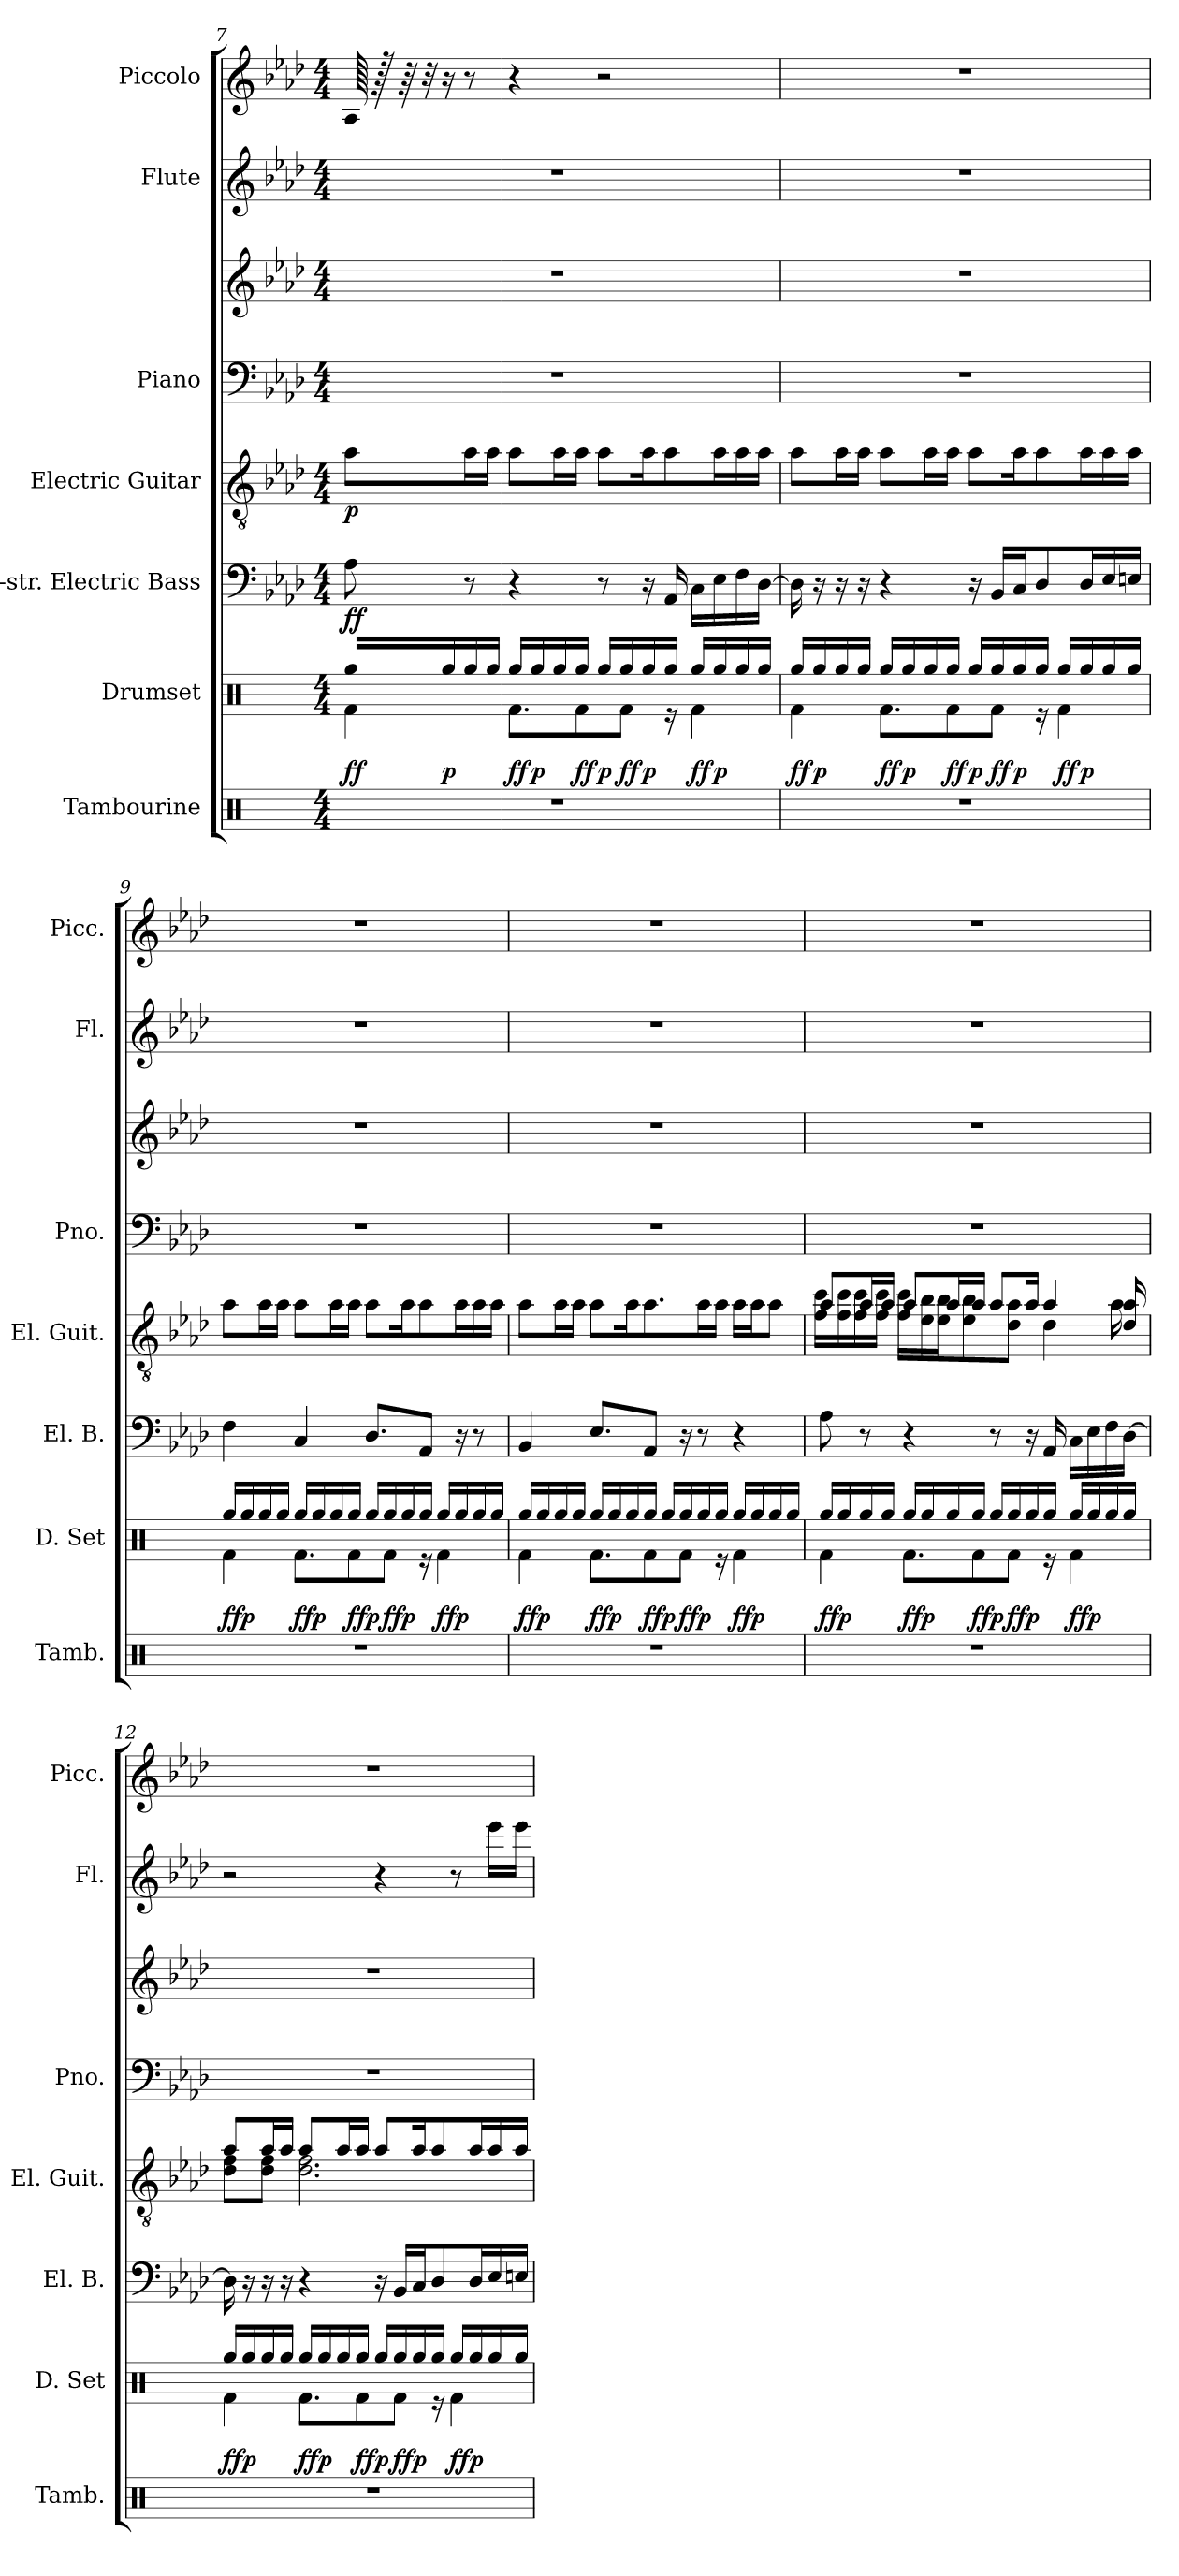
**kern	**kern	**dynam	**kern	**dynam	**kern	**dynam	**kern	**kern	**kern	**kern
*part7	*part6	*part6	*part5	*part5	*part4	*part4	*part3	*part3	*part2	*part1
*staff8	*staff7	*staff7	*staff6	*staff6	*staff5	*staff5	*staff4	*staff3	*staff2	*staff1
*I"Tambourine	*I"Drumset	*	*I"6-str. Electric Bass	*	*I"Electric Guitar	*	*I"Piano	*	*I"Flute	*I"Piccolo
*I'Tamb.	*I'D. Set	*	*I'El. B.	*	*I'El. Guit.	*	*I'Pno.	*	*I'Fl.	*I'Picc.
!!LO:PB:g=z
*clefX	*clefX	*	*clefF4	*	*clefGv2	*	*clefF4	*clefG2	*clefG2	*clefG2
*	*	*	*ITrd7c12	*	*	*	*	*	*	*ITrd-7c-12
*k[]	*k[]	*	*k[b-e-a-d-]	*	*k[b-e-a-d-]	*	*k[b-e-a-d-]	*k[b-e-a-d-]	*k[b-e-a-d-]	*k[b-e-a-d-]
*M4/4	*M4/4	*	*M4/4	*	*M4/4	*	*M4/4	*M4/4	*M4/4	*M4/4
=7	=7	=7	=7	=7	=7	=7	=7	=7	=7	=7
*	*^	*	*	*	*	*	*	*	*	*
!	!	!	!LO:DY:b	!	!LO:DY:b	!	!LO:DY:b	!	!	!	!
1r	16Rgg/LL	4Rf\	ff	8AA-\	ff	8a-\L	p	1r	1r	1r	128a-/
.	.	.	.	.	.	.	.	.	.	.	128r
.	.	.	.	.	.	.	.	.	.	.	64r
.	.	.	.	.	.	.	.	.	.	.	32r
!	!	!	!LO:DY:b	!	!	!	!	!	!	!	!
.	16Rgg/	.	p	.	.	.	.	.	.	.	16r
.	16Rgg/	.	.	8r	.	16a-\L	.	.	.	.	8r
.	16Rgg/JJ	.	.	.	.	16a-\JJ	.	.	.	.	.
!	!	!	!LO:DY:b	!	!	!	!	!	!	!	!
.	16Rgg/LL	8.Rf\L	ff	4r	.	8a-\L	.	.	.	.	4r
!	!	!	!LO:DY:b	!	!	!	!	!	!	!	!
.	16Rgg/	.	p	.	.	.	.	.	.	.	.
.	16Rgg/	.	.	.	.	16a-\L	.	.	.	.	.
!	!	!	!LO:DY:b	!	!	!	!	!	!	!	!
.	16Rgg/JJ	8Rf\	ff	.	.	16a-\JJ	.	.	.	.	.
!	!	!	!LO:DY:b	!	!	!	!	!	!	!	!
.	16Rgg/LL	.	p	8r	.	8a-\L	.	.	.	.	2r
!	!	!	!LO:DY:b	!	!	!	!	!	!	!	!
.	16Rgg/	8Rf\J	ff	.	.	.	.	.	.	.	.
!	!	!	!LO:DY:b	!	!	!	!	!	!	!	!
.	16Rgg/	.	p	16r	.	16a-\K	.	.	.	.	.
.	16Rgg/JJ	16r	.	16AAA-/	.	8a-\	.	.	.	.	.
!	!	!	!LO:DY:b	!	!	!	!	!	!	!	!
.	16Rgg/LL	4Rf\	ff	16CC\LL	.	.	.	.	.	.	.
!	!	!	!LO:DY:b	!	!	!	!	!	!	!	!
.	16Rgg/	.	p	16EE-\	.	16a-\L	.	.	.	.	.
.	16Rgg/	.	.	16FF\	.	16a-\	.	.	.	.	.
.	16Rgg/JJ	.	.	[16DD-\JJ	.	16a-\JJ	.	.	.	.	.
=8	=8	=8	=8	=8	=8	=8	=8	=8	=8	=8	=8
!	!	!	!LO:DY:b	!	!	!	!	!	!	!	!
1r	16Rgg/LL	4Rf\	ff	16DD-\]	.	8a-\L	.	1r	1r	1r	1r
!	!	!	!LO:DY:b	!	!	!	!	!	!	!	!
.	16Rgg/	.	p	16r	.	.	.	.	.	.	.
.	16Rgg/	.	.	16r	.	16a-\L	.	.	.	.	.
.	16Rgg/JJ	.	.	16r	.	16a-\JJ	.	.	.	.	.
!	!	!	!LO:DY:b	!	!	!	!	!	!	!	!
.	16Rgg/LL	8.Rf\L	ff	4r	.	8a-\L	.	.	.	.	.
!	!	!	!LO:DY:b	!	!	!	!	!	!	!	!
.	16Rgg/	.	p	.	.	.	.	.	.	.	.
.	16Rgg/	.	.	.	.	16a-\L	.	.	.	.	.
!	!	!	!LO:DY:b	!	!	!	!	!	!	!	!
.	16Rgg/JJ	8Rf\	ff	.	.	16a-\JJ	.	.	.	.	.
!	!	!	!LO:DY:b	!	!	!	!	!	!	!	!
.	16Rgg/LL	.	p	16r	.	8a-\L	.	.	.	.	.
!	!	!	!LO:DY:b	!	!	!	!	!	!	!	!
.	16Rgg/	8Rf\J	ff	16BBB-/LL	.	.	.	.	.	.	.
!	!	!	!LO:DY:b	!	!	!	!	!	!	!	!
.	16Rgg/	.	p	16CC/J	.	16a-\K	.	.	.	.	.
.	16Rgg/JJ	16r	.	8DD-/	.	8a-\	.	.	.	.	.
!	!	!	!LO:DY:b	!	!	!	!	!	!	!	!
.	16Rgg/LL	4Rf\	ff	.	.	.	.	.	.	.	.
!	!	!	!LO:DY:b	!	!	!	!	!	!	!	!
.	16Rgg/	.	p	16DD-/L	.	16a-\L	.	.	.	.	.
.	16Rgg/	.	.	16EE-/	.	16a-\	.	.	.	.	.
.	16Rgg/JJ	.	.	16EEn/JJ	.	16a-\JJ	.	.	.	.	.
!!LO:PB:g=z
=9	=9	=9	=9	=9	=9	=9	=9	=9	=9	=9	=9
!	!	!	!LO:DY:b	!	!	!	!	!	!	!	!
1r	16Rgg/LL	4Rf\	ff	4FF\	.	8a-\L	.	1r	1r	1r	1r
!	!	!	!LO:DY:b	!	!	!	!	!	!	!	!
.	16Rgg/	.	p	.	.	.	.	.	.	.	.
.	16Rgg/	.	.	.	.	16a-\L	.	.	.	.	.
.	16Rgg/JJ	.	.	.	.	16a-\JJ	.	.	.	.	.
!	!	!	!LO:DY:b	!	!	!	!	!	!	!	!
.	16Rgg/LL	8.Rf\L	ff	4CC/	.	8a-\L	.	.	.	.	.
!	!	!	!LO:DY:b	!	!	!	!	!	!	!	!
.	16Rgg/	.	p	.	.	.	.	.	.	.	.
.	16Rgg/	.	.	.	.	16a-\L	.	.	.	.	.
!	!	!	!LO:DY:b	!	!	!	!	!	!	!	!
.	16Rgg/JJ	8Rf\	ff	.	.	16a-\JJ	.	.	.	.	.
!	!	!	!LO:DY:b	!	!	!	!	!	!	!	!
.	16Rgg/LL	.	p	8.DD-/L	.	8a-\L	.	.	.	.	.
!	!	!	!LO:DY:b	!	!	!	!	!	!	!	!
.	16Rgg/	8Rf\J	ff	.	.	.	.	.	.	.	.
!	!	!	!LO:DY:b	!	!	!	!	!	!	!	!
.	16Rgg/	.	p	.	.	16a-\K	.	.	.	.	.
.	16Rgg/JJ	16r	.	8AAA-/J	.	8a-\	.	.	.	.	.
!	!	!	!LO:DY:b	!	!	!	!	!	!	!	!
.	16Rgg/LL	4Rf\	ff	.	.	.	.	.	.	.	.
!	!	!	!LO:DY:b	!	!	!	!	!	!	!	!
.	16Rgg/	.	p	16r	.	16a-\L	.	.	.	.	.
.	16Rgg/	.	.	8r	.	16a-\	.	.	.	.	.
.	16Rgg/JJ	.	.	.	.	16a-\JJ	.	.	.	.	.
=10	=10	=10	=10	=10	=10	=10	=10	=10	=10	=10	=10
!	!	!	!LO:DY:b	!	!	!	!	!	!	!	!
1r	16Rgg/LL	4Rf\	ff	4BBB-/	.	8a-\L	.	1r	1r	1r	1r
!	!	!	!LO:DY:b	!	!	!	!	!	!	!	!
.	16Rgg/	.	p	.	.	.	.	.	.	.	.
.	16Rgg/	.	.	.	.	16a-\L	.	.	.	.	.
.	16Rgg/JJ	.	.	.	.	16a-\JJ	.	.	.	.	.
!	!	!	!LO:DY:b	!	!	!	!	!	!	!	!
.	16Rgg/LL	8.Rf\L	ff	8.EE-/L	.	8a-\L	.	.	.	.	.
!	!	!	!LO:DY:b	!	!	!	!	!	!	!	!
.	16Rgg/	.	p	.	.	.	.	.	.	.	.
.	16Rgg/	.	.	.	.	16a-\K	.	.	.	.	.
!	!	!	!LO:DY:b	!	!	!	!	!	!	!	!
.	16Rgg/JJ	8Rf\	ff	8AAA-/J	.	8.a-\	.	.	.	.	.
!	!	!	!LO:DY:b	!	!	!	!	!	!	!	!
.	16Rgg/LL	.	p	.	.	.	.	.	.	.	.
!	!	!	!LO:DY:b	!	!	!	!	!	!	!	!
.	16Rgg/	8Rf\J	ff	16r	.	.	.	.	.	.	.
!	!	!	!LO:DY:b	!	!	!	!	!	!	!	!
.	16Rgg/	.	p	8r	.	16a-\L	.	.	.	.	.
.	16Rgg/JJ	16r	.	.	.	16a-\JJ	.	.	.	.	.
!	!	!	!LO:DY:b	!	!	!	!	!	!	!	!
.	16Rgg/LL	4Rf\	ff	4r	.	16a-\LL	.	.	.	.	.
!	!	!	!LO:DY:b	!	!	!	!	!	!	!	!
.	16Rgg/	.	p	.	.	16a-\J	.	.	.	.	.
.	16Rgg/	.	.	.	.	8a-\J	.	.	.	.	.
.	16Rgg/JJ	.	.	.	.	.	.	.	.	.	.
!!LO:PB:g=z
=11	=11	=11	=11	=11	=11	=11	=11	=11	=11	=11	=11
*	*	*	*	*	*	*^	*	*	*	*	*
!	!	!	!LO:DY:b	!	!	!	!	!	!	!	!	!
1r	16Rgg/LL	4Rf\	ff	8AA-\	.	8a-/L	16f\ 16cc\LL	.	1r	1r	1r	1r
!	!	!	!LO:DY:b	!	!	!	!	!	!	!	!	!
.	16Rgg/	.	p	.	.	.	16f\ 16cc\	.	.	.	.	.
.	16Rgg/	.	.	8r	.	16a-/L	16f\ 16cc\	.	.	.	.	.
.	16Rgg/JJ	.	.	.	.	16a-/JJ	16f\ 16cc\JJ	.	.	.	.	.
!	!	!	!LO:DY:b	!	!	!	!	!	!	!	!	!
.	16Rgg/LL	8.Rf\L	ff	4r	.	8a-/L	16f\ 16cc\LL	.	.	.	.	.
!	!	!	!LO:DY:b	!	!	!	!	!	!	!	!	!
.	16Rgg/	.	p	.	.	.	16e-\ 16b-\	.	.	.	.	.
.	16Rgg/	.	.	.	.	16a-/L	16e-\ 16b-\J	.	.	.	.	.
!	!	!	!LO:DY:b	!	!	!	!	!	!	!	!	!
.	16Rgg/JJ	8Rf\	ff	.	.	16a-/JJ	8e-\ 8b-\	.	.	.	.	.
!	!	!	!LO:DY:b	!	!	!	!	!	!	!	!	!
.	16Rgg/LL	.	p	8r	.	8a-/L	.	.	.	.	.	.
!	!	!	!LO:DY:b	!	!	!	!	!	!	!	!	!
.	16Rgg/	8Rf\J	ff	.	.	.	8d-\ 8a-\J	.	.	.	.	.
!	!	!	!LO:DY:b	!	!	!	!	!	!	!	!	!
.	16Rgg/	.	p	16r	.	16a-/Jk	.	.	.	.	.	.
.	16Rgg/JJ	16r	.	16AAA-/	.	4a-/	4d-\	.	.	.	.	.
!	!	!	!LO:DY:b	!	!	!	!	!	!	!	!	!
.	16Rgg/LL	4Rf\	ff	16CC\LL	.	.	.	.	.	.	.	.
!	!	!	!LO:DY:b	!	!	!	!	!	!	!	!	!
.	16Rgg/	.	p	16EE-\	.	.	.	.	.	.	.	.
.	16Rgg/	.	.	16FF\	.	.	.	.	.	.	.	.
.	16Rgg/JJ	.	.	[16DD-\JJ	.	16d-/ 16a-/	16a-\	.	.	.	.	.
!!LO:PB:g=z
=12	=12	=12	=12	=12	=12	=12	=12	=12	=12	=12	=12	=12
!	!	!	!LO:DY:b	!	!	!	!	!	!	!	!	!
1r	16Rgg/LL	4Rf\	ff	16DD-\]	.	8a-/L	8d-\ 8f\L	.	1r	1r	2r	1r
!	!	!	!LO:DY:b	!	!	!	!	!	!	!	!	!
.	16Rgg/	.	p	16r	.	.	.	.	.	.	.	.
.	16Rgg/	.	.	16r	.	16a-/L	8d-\ 8f\J	.	.	.	.	.
.	16Rgg/JJ	.	.	16r	.	16a-/JJ	.	.	.	.	.	.
!	!	!	!LO:DY:b	!	!	!	!	!	!	!	!	!
.	16Rgg/LL	8.Rf\L	ff	4r	.	8a-/L	2.d-\ 2.f\	.	.	.	.	.
!	!	!	!LO:DY:b	!	!	!	!	!	!	!	!	!
.	16Rgg/	.	p	.	.	.	.	.	.	.	.	.
.	16Rgg/	.	.	.	.	16a-/L	.	.	.	.	.	.
!	!	!	!LO:DY:b	!	!	!	!	!	!	!	!	!
.	16Rgg/JJ	8Rf\	ff	.	.	16a-/JJ	.	.	.	.	.	.
!	!	!	!LO:DY:b	!	!	!	!	!	!	!	!	!
.	16Rgg/LL	.	p	16r	.	8a-/L	.	.	.	.	4r	.
!	!	!	!LO:DY:b	!	!	!	!	!	!	!	!	!
.	16Rgg/	8Rf\J	ff	16BBB-/LL	.	.	.	.	.	.	.	.
!	!	!	!LO:DY:b	!	!	!	!	!	!	!	!	!
.	16Rgg/	.	p	16CC/J	.	16a-/K	.	.	.	.	.	.
.	16Rgg/JJ	16r	.	8DD-/	.	8a-/	.	.	.	.	.	.
!	!	!	!LO:DY:b	!	!	!	!	!	!	!	!	!
.	16Rgg/LL	4Rf\	ff	.	.	.	.	.	.	.	8r	.
!	!	!	!LO:DY:b	!	!	!	!	!	!	!	!	!
.	16Rgg/	.	p	16DD-/L	.	16a-/L	.	.	.	.	.	.
.	16Rgg/	.	.	16EE-/	.	16a-/	.	.	.	.	16eee-\LL	.
.	16Rgg/JJ	.	.	16EEn/JJ	.	16a-/JJ	.	.	.	.	16eee-\JJ	.
*	*v	*v	*	*	*	*v	*v	*	*	*	*	*
=	=	=	=	=	=	=	=	=	=	=
*-	*-	*-	*-	*-	*-	*-	*-	*-	*-	*-
